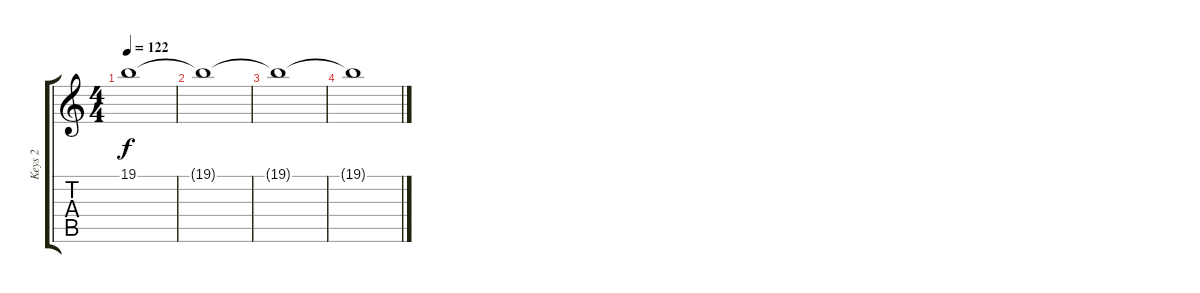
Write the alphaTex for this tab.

\track ("Keys 2" "Keys 2") {instrument lead3calliope}
\staff {score tabs}
\tuning (E4 B3 G3 D3 A2 E2) {hide}
\ts (4 4)
\tempo 122
\clef g2
\ks c
19.1{t}.1{dy f} |
19.1{t}.1 |
19.1{t}.1 |
19.1{t}.1
